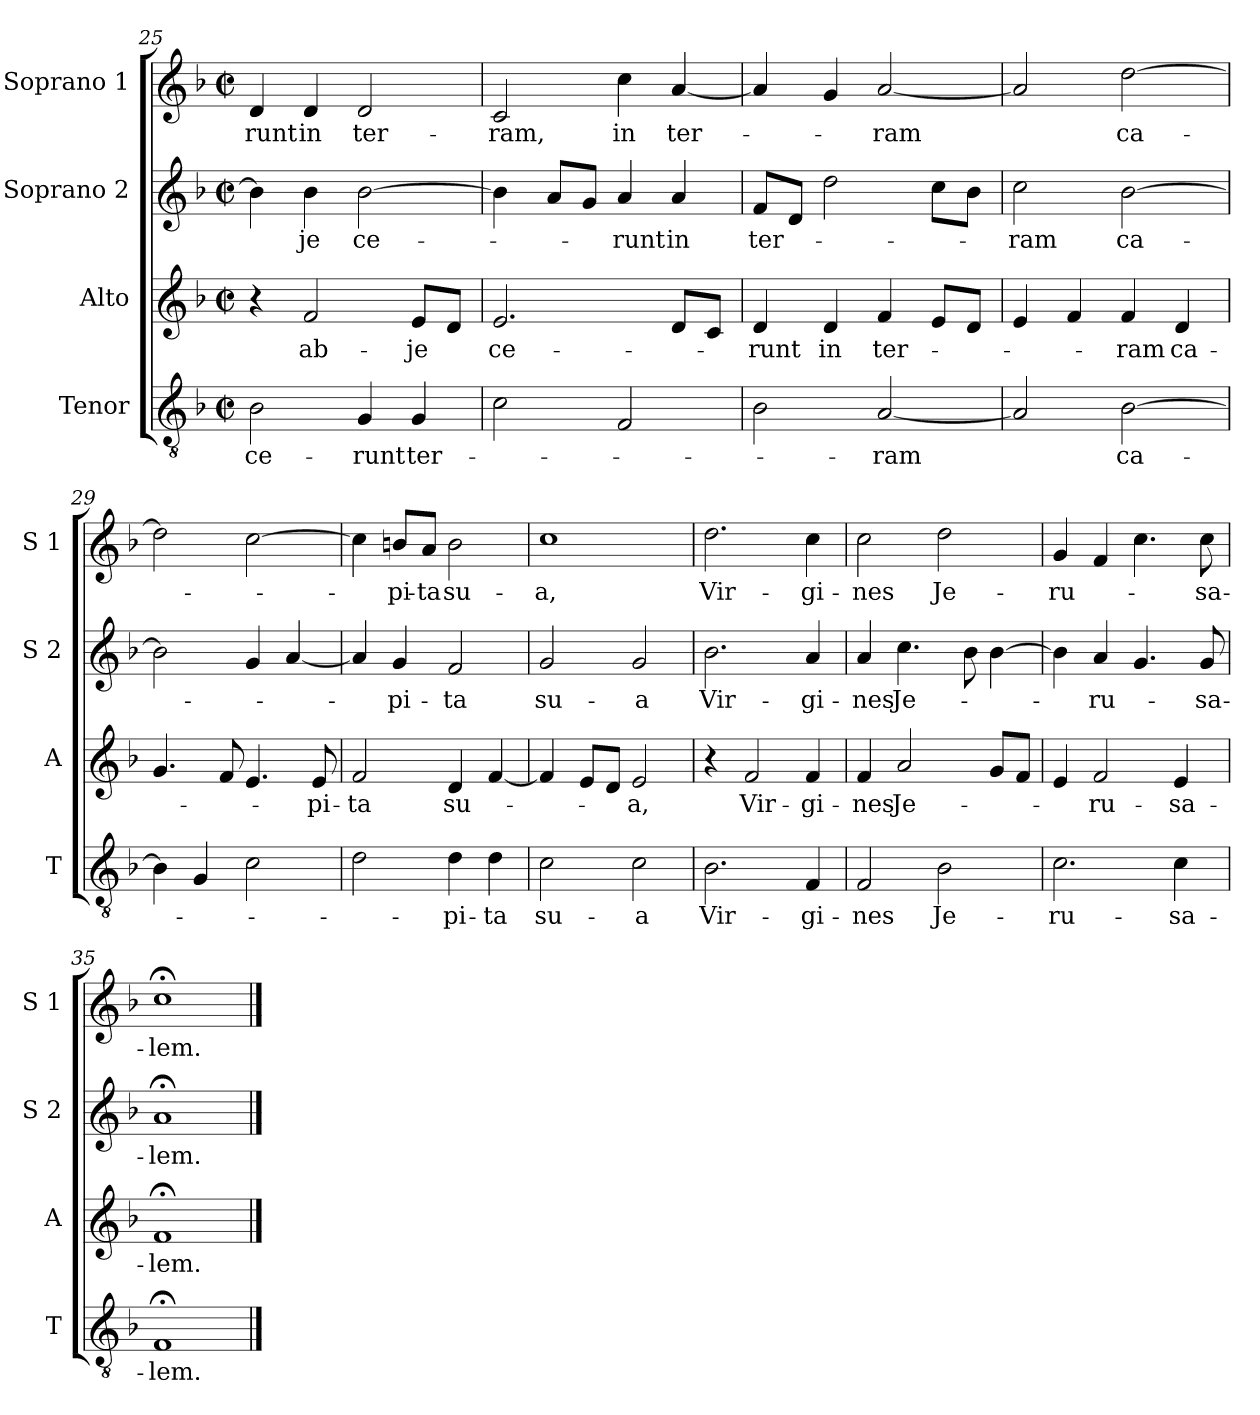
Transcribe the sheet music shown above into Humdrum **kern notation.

**kern	**text	**kern	**text	**kern	**text	**kern	**text
*part4	*part4	*part3	*part3	*part2	*part2	*part1	*part1
*staff4	*staff4	*staff3	*staff3	*staff2	*staff2	*staff1	*staff1
*I"Tenor	*	*I"Alto	*	*I"Soprano 2	*	*I"Soprano 1	*
*I'T	*	*I'A	*	*I'S 2	*	*I'S 1	*
*clefGv2	*	*clefG2	*	*clefG2	*	*clefG2	*
*k[b-]	*	*k[b-]	*	*k[b-]	*	*k[b-]	*
*F:	*	*F:	*	*F:	*	*F:	*
*M2/2	*	*M2/2	*	*M2/2	*	*M2/2	*
*met(c|)	*	*met(c|)	*	*met(c|)	*	*met(c|)	*
=25	=25	=25	=25	=25	=25	=25	=25
!	!LO:LY:b	!	!	!	!	!	!LO:LY:b
2B-\	-ce-	4r	.	4b-\]	.	4d/	-runt
!	!	!	!LO:LY:b	!	!LO:LY:b	!	!LO:LY:b
.	.	2f/	ab-	4b-\	-je	4d/	in
!	!LO:LY:b	!	!	!	!LO:LY:b	!	!LO:LY:b
4G/	-runt	.	.	[2b-\	ce-	2d/	ter-
!	!LO:LY:b	!	!LO:LY:b	!	!	!	!
4G/	ter-	8e/L	-je	.	.	.	.
.	.	8d/J	.	.	.	.	.
!!LO:LB:g=z
=26	=26	=26	=26	=26	=26	=26	=26
!	!	!	!LO:LY:b	!	!	!	!LO:LY:b
2c\	.	2.e/	ce-	4b-\]	.	2c/	-ram,
.	.	.	.	8a/L	.	.	.
.	.	.	.	8g/J	.	.	.
!	!	!	!	!	!LO:LY:b	!	!LO:LY:b
2F/	.	.	.	4a/	-runt	4cc\	in
!	!	!	!	!	!LO:LY:b	!	!LO:LY:b
.	.	8d/L	.	4a/	in	[4a/	ter-
.	.	8c/J	.	.	.	.	.
=27	=27	=27	=27	=27	=27	=27	=27
!	!	!	!LO:LY:b	!	!LO:LY:b	!	!
2B-\	.	4d/	-runt	8f/L	ter-	4a/]	.
.	.	.	.	8d/J	.	.	.
!	!	!	!LO:LY:b	!	!	!	!
.	.	4d/	in	2dd\	.	4g/	.
!	!LO:LY:b	!	!LO:LY:b	!	!	!	!LO:LY:b
[2A/	-ram	4f/	ter-	.	.	[2a/	-ram
.	.	8e/L	.	8cc\L	.	.	.
.	.	8d/J	.	8b-\J	.	.	.
=28	=28	=28	=28	=28	=28	=28	=28
!	!	!	!	!	!LO:LY:b	!	!
2A/]	.	4e/	.	2cc\	-ram	2a/]	.
.	.	4f/	.	.	.	.	.
!	!LO:LY:b	!	!LO:LY:b	!	!LO:LY:b	!	!LO:LY:b
[2B-\	ca-	4f/	-ram	[2b-\	ca-	[2dd\	ca-
!	!	!	!LO:LY:b	!	!	!	!
.	.	4d/	ca-	.	.	.	.
=29	=29	=29	=29	=29	=29	=29	=29
4B-\]	.	4.g/	.	2b-\]	.	2dd\]	.
4G/	.	.	.	.	.	.	.
.	.	8f/	.	.	.	.	.
2c\	.	4.e/	.	4g/	.	[2cc\	.
.	.	.	.	[4a/	.	.	.
!	!	!	!LO:LY:b	!	!	!	!
.	.	8e/	-pi-	.	.	.	.
=30	=30	=30	=30	=30	=30	=30	=30
!	!	!	!LO:LY:b	!	!	!	!
2d\	.	2f/	-ta	4a/]	.	4cc\]	.
!	!	!	!	!	!LO:LY:b	!	!LO:LY:b
.	.	.	.	4g/	-pi-	8bn/L	-pi-
!	!	!	!	!	!	!	!LO:LY:b
.	.	.	.	.	.	8a/J	-ta
!	!LO:LY:b	!	!LO:LY:b	!	!LO:LY:b	!	!LO:LY:b
4d\	-pi-	4d/	su-	2f/	-ta	2b\	su-
!	!LO:LY:b	!	!	!	!	!	!
4d\	-ta	[4f/	.	.	.	.	.
!!LO:PB:g=z
=31	=31	=31	=31	=31	=31	=31	=31
!	!LO:LY:b	!	!	!	!LO:LY:b	!	!LO:LY:b
2c\	su-	4f/]	.	2g/	su-	1cc	-a,
.	.	8e/L	.	.	.	.	.
.	.	8d/J	.	.	.	.	.
!	!LO:LY:b	!	!LO:LY:b	!	!LO:LY:b	!	!
2c\	-a	2e/	-a,	2g/	-a	.	.
=32	=32	=32	=32	=32	=32	=32	=32
!	!LO:LY:b	!	!	!	!LO:LY:b	!	!LO:LY:b
2.B-\	Vir-	4r	.	2.b-\	Vir-	2.dd\	Vir-
!	!	!	!LO:LY:b	!	!	!	!
.	.	2f/	Vir-	.	.	.	.
!	!LO:LY:b	!	!LO:LY:b	!	!LO:LY:b	!	!LO:LY:b
4F/	-gi-	4f/	-gi-	4a/	-gi-	4cc\	-gi-
=33	=33	=33	=33	=33	=33	=33	=33
!	!LO:LY:b	!	!LO:LY:b	!	!LO:LY:b	!	!LO:LY:b
2F/	-nes	4f/	-nes	4a/	-nes	2cc\	-nes
!	!	!	!LO:LY:b	!	!LO:LY:b	!	!
.	.	2a/	Je-	4.cc\	Je-	.	.
!	!LO:LY:b	!	!	!	!	!	!LO:LY:b
2B-\	Je-	.	.	.	.	2dd\	Je-
.	.	.	.	8b-\	.	.	.
.	.	8g/L	.	[4b-\	.	.	.
.	.	8f/J	.	.	.	.	.
=34	=34	=34	=34	=34	=34	=34	=34
!	!LO:LY:b	!	!	!	!	!	!LO:LY:b
2.c\	-ru-	4e/	.	4b-\]	.	4g/	-ru-
!	!	!	!LO:LY:b	!	!LO:LY:b	!	!
.	.	2f/	-ru-	4a/	-ru-	4f/	.
.	.	.	.	4.g/	.	4.cc\	.
!	!LO:LY:b	!	!LO:LY:b	!	!	!	!
4c\	-sa-	4e/	-sa-	.	.	.	.
!	!	!	!	!	!LO:LY:b	!	!LO:LY:b
.	.	.	.	8g/	-sa-	8cc\	-sa-
=35	=35	=35	=35	=35	=35	=35	=35
!	!LO:LY:b	!	!LO:LY:b	!	!LO:LY:b	!	!LO:LY:b
1F;<	-lem.	1f;<	-lem.	1a;<	-lem.	1cc;<	-lem.
==	==	==	==	==	==	==	==
*-	*-	*-	*-	*-	*-	*-	*-
